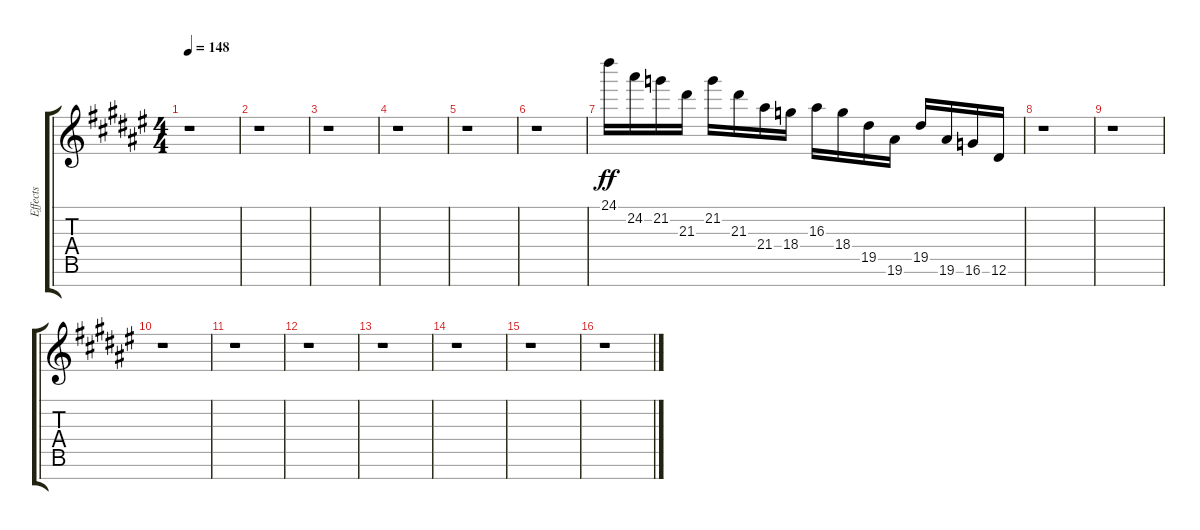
\track ("Effects" "Effects") {instrument fx1rain}
\staff {score tabs}
\tuning (Eb5 Bb4 Gb4 Db4 Ab3 Eb3 F2) {hide}
\ts (4 4)
\tempo 148
\clef g2
\ks d#minor
r.1{dy fff} |
r.1 |
r.1 |
r.1 |
r.1 |
r.1 |
24.1.16{dy ff} 24.2.16 21.2.16 21.3.16 21.2.16 21.3.16 21.4.16 18.4.16 16.3.16 18.4.16 19.5.16 19.6.16 19.5.16 19.6.16 16.6.16 12.6.16 |
r.1 |
r.1 |
r.1 |
r.1 |
r.1 |
r.1 |
r.1 |
r.1 |
r.1
